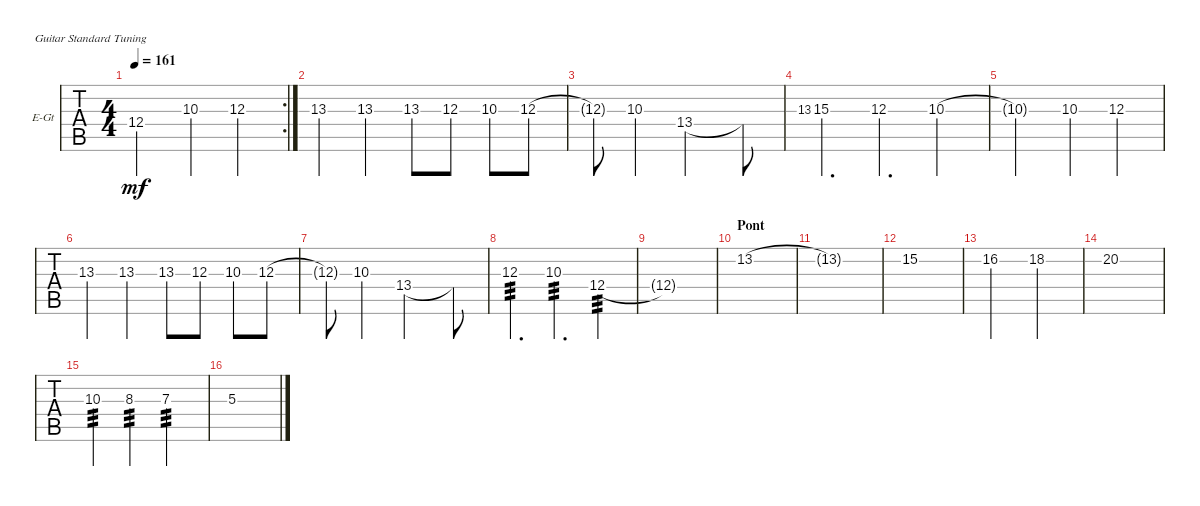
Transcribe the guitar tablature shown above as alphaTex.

\defaultSystemsLayout 4
\bracketExtendMode groupsimilarinstruments
\firstSystemTrackNameOrientation horizontal
\otherSystemsTrackNameOrientation horizontal
\chordDiagramsInScore
\track ("Guitare 3" "E-Gt") {instrument overdrivenguitar}
\staff {tabs}
\tuning (E4 B3 G3 D3 A2 E2)
\rc 2
\ts (4 4)
\tempo 161
\clef g2
\ks c
12.4{t}.2{dy mf} 10.3.4 12.3.4 |
13.3.4 13.3.4 13.3.8 12.3.8 10.3.8 12.3.8 |
\scale
0.313131 12.3{t}.8 10.3.4 13.4.2 13.4{t}.8 |
\scale
0.313131 13.3.8{gr} 15.3.4{d} 12.3.4{d} 10.3.4 |
\scale
0.333333 10.3{t}.2 10.3.4 12.3.4 |
13.3.4 13.3.4 13.3.8 12.3.8 10.3.8 12.3.8 |
12.3{t}.8 10.3.4 13.4.2 13.4{t}.8 |
12.3.4{d tp 3} 10.3.4{d tp 3} 12.4.4{tp 3} |
12.4{t}.1 |
\section ("" "Pont")
13.2.1 |
13.2{t}.1 |
15.2.1 |
16.2.2 18.2.2 |
20.2.1 |
10.3.4{tp 3} 8.3.4{tp 3} 7.3.2{tp 3} |
5.3.1
